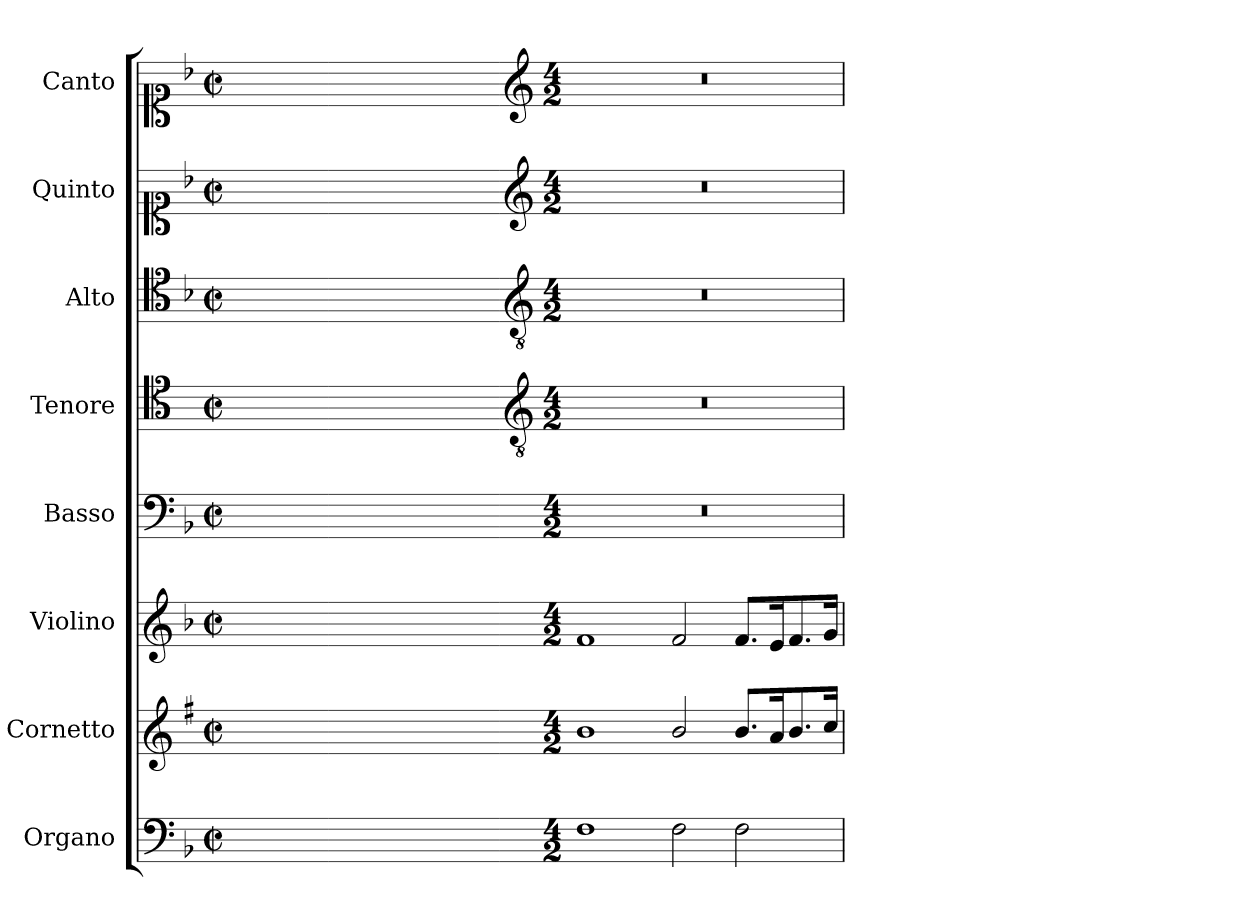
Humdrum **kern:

**kern	**kern	**kern	**kern	**kern	**kern	**kern	**kern
*part8	*part7	*part6	*part5	*part4	*part3	*part2	*part1
*staff8	*staff7	*staff6	*staff5	*staff4	*staff3	*staff2	*staff1
*I"Organo	*I"Cornetto	*I"Violino	*I"Basso	*I"Tenore	*I"Alto	*I"Quinto	*I"Canto
*I'Or	*I'Cto.	*I'Vln.	*I'B	*I'T	*I'A	*	*I'C
*clefF4	*clefG2	*clefG2	*clefF4	*clefC4	*clefC4	*clefC1	*clefC1
*	*ITrd1c2	*	*	*ITrd4c7	*	*	*
*k[b-]	*k[b-]	*k[b-]	*k[b-]	*k[b-]	*k[b-]	*k[b-]	*k[b-]
*F:	*F:	*F:	*F:	*F:	*F:	*F:	*F:
*M2/2	*M2/2	*M2/2	*M2/2	*M2/2	*M2/2	*M2/2	*M2/2
*met(c|)	*met(c|)	*met(c|)	*met(c|)	*met(c|)	*met(c|)	*met(c|)	*met(c|)
=	=	=	=	=	=	=	=
1ryy	1ryy	1ryy	1ryy	1ryy	1ryy	1ryy	1ryy
=1X-	=1X-	=1X-	=1X-	=1X-	=1X-	=1X-	=1X-
4ryy	4ryy	4ryy	4ryy	4ryy	4ryy	4ryy	4ryy
4ryy	4ryy	4ryy	4ryy	4ryy	4ryy	4ryy	4ryy
4ryy	4ryy	4ryy	4ryy	4ryy	4ryy	4ryy	4ryy
4ryy	4ryy	4ryy	4ryy	4ryy	4ryy	4ryy	4ryy
=1-	=1-	=1-	=1-	=1-	=1-	=1-	=1-
*	*	*	*	*clefGv2	*clefGv2	*clefG2	*clefG2
*M4/2	*M4/2	*M4/2	*M4/2	*M4/2	*M4/2	*M4/2	*M4/2
1F	1a	1f	0r	0r	0r	0r	0r
2F\	2a/	2f/	.	.	.	.	.
2F\	8.a/L	8.f/L	.	.	.	.	.
.	16g/k	16e/k	.	.	.	.	.
.	8.a/	8.f/	.	.	.	.	.
.	16b-/Jk	16g/Jk	.	.	.	.	.
=	=	=	=	=	=	=	=
*-	*-	*-	*-	*-	*-	*-	*-
